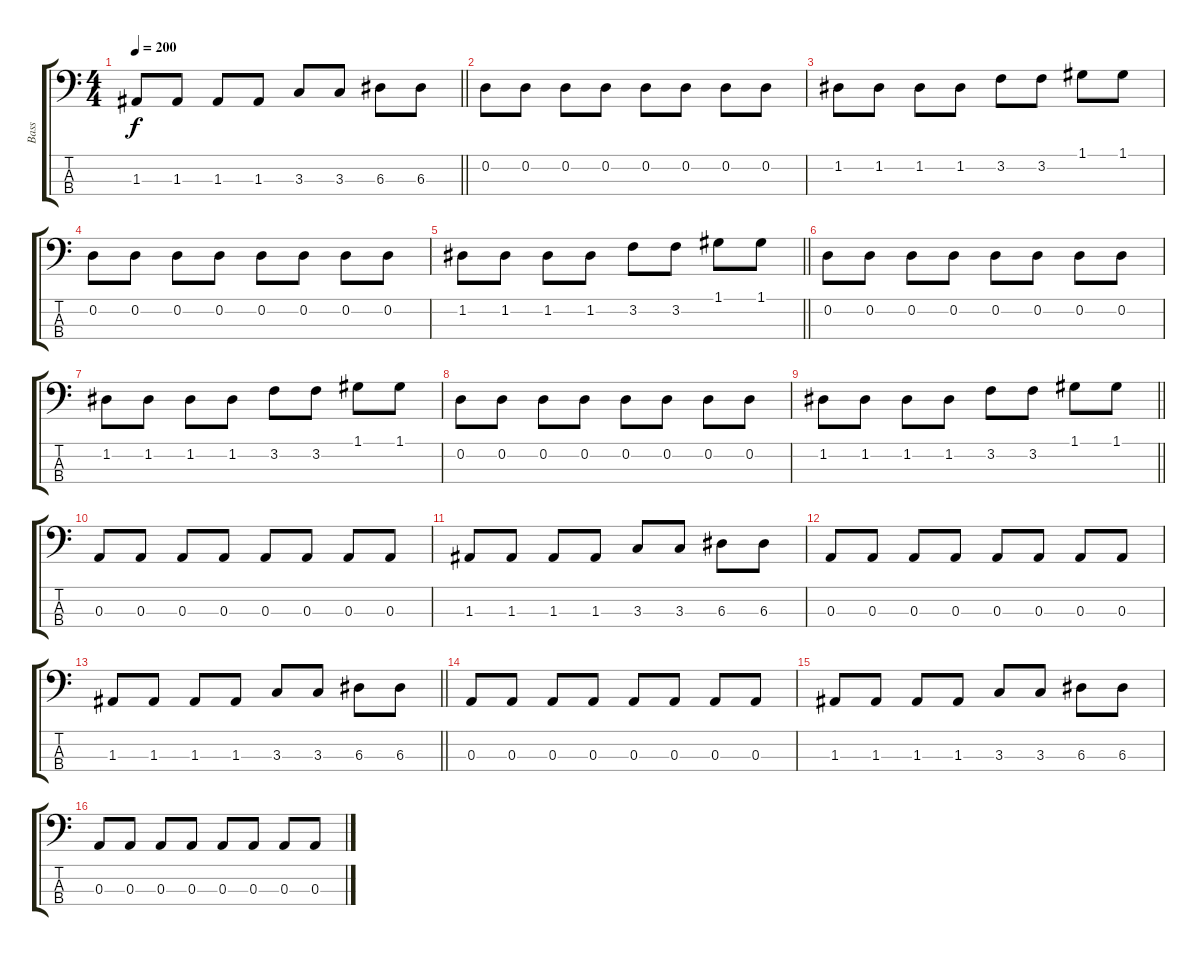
\track ("Bass" "Bass") {instrument electricbassfinger}
\staff {score tabs}
\tuning (G2 D2 A1 E1) {hide}
\ts (4 4)
\tempo 200
\clef f4
\barLineRight lightlight
\ks c
1.3.8{dy f} 1.3.8 1.3.8 1.3.8 3.3.8 3.3.8 6.3.8 6.3.8 |
0.2.8 0.2.8 0.2.8 0.2.8 0.2.8 0.2.8 0.2.8 0.2.8 |
1.2.8 1.2.8 1.2.8 1.2.8 3.2.8 3.2.8 1.1.8 1.1.8 |
0.2.8 0.2.8 0.2.8 0.2.8 0.2.8 0.2.8 0.2.8 0.2.8 |
\barLineRight lightlight
1.2.8 1.2.8 1.2.8 1.2.8 3.2.8 3.2.8 1.1.8 1.1.8 |
0.2.8 0.2.8 0.2.8 0.2.8 0.2.8 0.2.8 0.2.8 0.2.8 |
1.2.8 1.2.8 1.2.8 1.2.8 3.2.8 3.2.8 1.1.8 1.1.8 |
0.2.8 0.2.8 0.2.8 0.2.8 0.2.8 0.2.8 0.2.8 0.2.8 |
\barLineRight lightlight
1.2.8 1.2.8 1.2.8 1.2.8 3.2.8 3.2.8 1.1.8 1.1.8 |
0.3.8 0.3.8 0.3.8 0.3.8 0.3.8 0.3.8 0.3.8 0.3.8 |
1.3.8 1.3.8 1.3.8 1.3.8 3.3.8 3.3.8 6.3.8 6.3.8 |
0.3.8 0.3.8 0.3.8 0.3.8 0.3.8 0.3.8 0.3.8 0.3.8 |
\barLineRight lightlight
1.3.8 1.3.8 1.3.8 1.3.8 3.3.8 3.3.8 6.3.8 6.3.8 |
0.3.8 0.3.8 0.3.8 0.3.8 0.3.8 0.3.8 0.3.8 0.3.8 |
1.3.8 1.3.8 1.3.8 1.3.8 3.3.8 3.3.8 6.3.8 6.3.8 |
0.3.8 0.3.8 0.3.8 0.3.8 0.3.8 0.3.8 0.3.8 0.3.8
